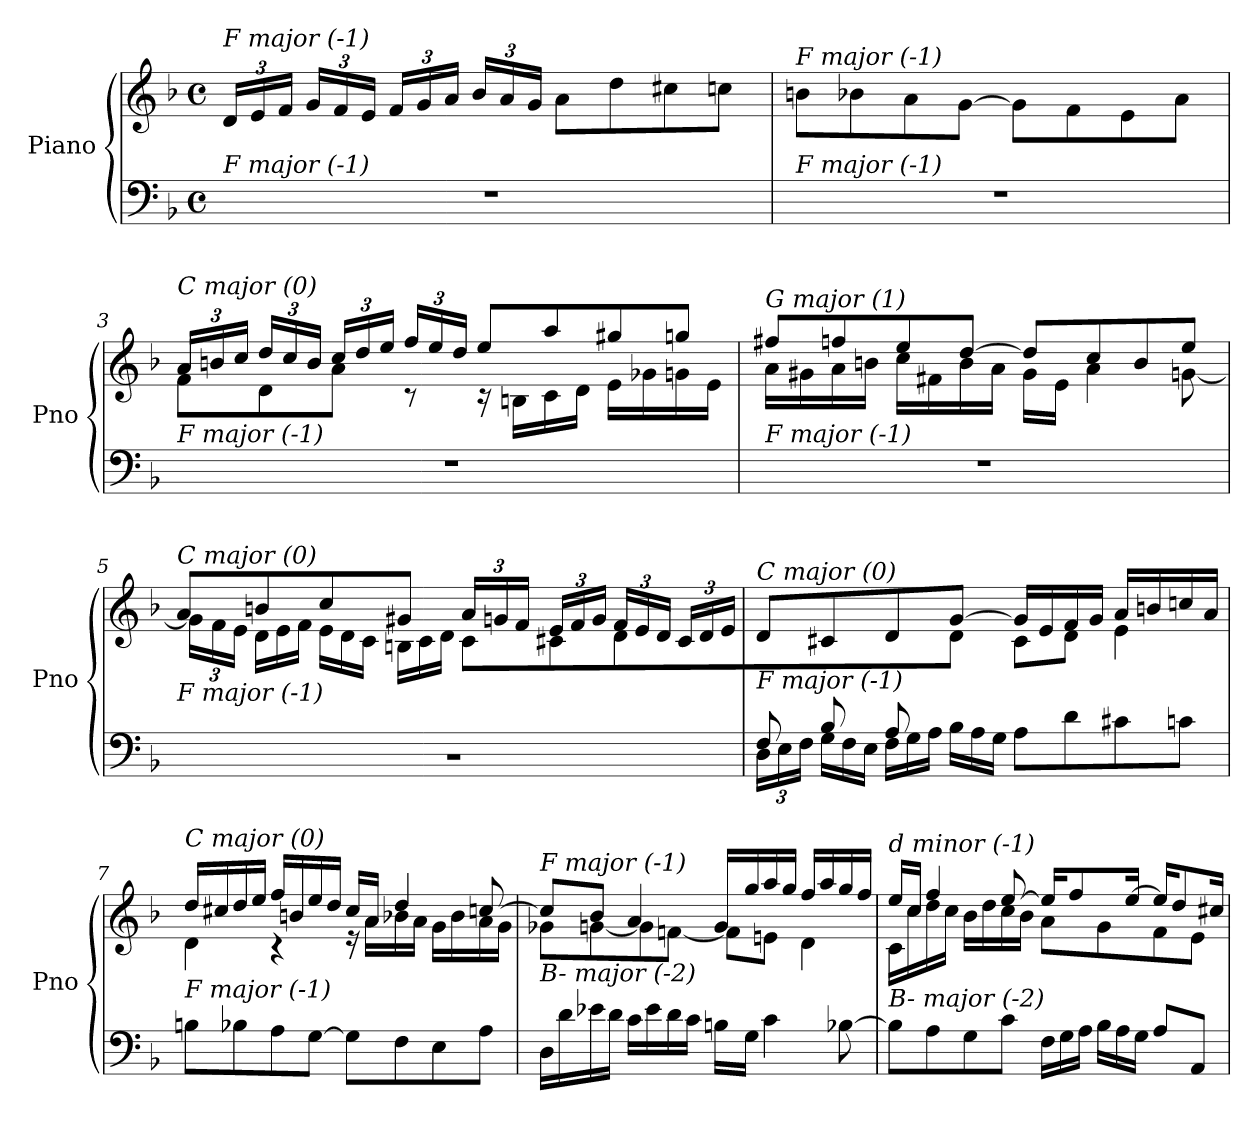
**kern	**kern
*part1	*part1
*staff2	*staff1
*I"Piano	*
*I'Pno	*
*clefF4	*clefG2
*k[b-]	*k[b-]
*M4/4	*M4/4
*met(c)	*met(c)
*	*Xbrackettup
=1	=1
!	!LO:TX:i:t=F major (-1)
!LO:TX:i:t=F major (-1)	!
1r	24d/LL
.	24e/
.	24f/JJ
.	24g/LL
.	24f/
.	24e/JJ
.	24f/LL
.	24g/
.	24a/JJ
.	24b-/LL
.	24a/
.	24g/JJ
.	8a\L
.	8dd\
.	8cc#X\
.	8ccn\J
=2	=2
!	!LO:TX:i:t=F major (-1)
!LO:TX:i:t=F major (-1)	!
1r	8bn\L
.	8b-X\
.	8a\
.	[8g\J
.	8g\L]
.	8f\
.	8e\
.	8a\J
=3	=3
*	*^
!	!LO:TX:i:t=C major (0)	!
!LO:TX:i:t=F major (-1)	!	!
1r	24a/LL	8f\L
.	24bn/	.
.	24cc/JJ	.
.	24dd/LL	8d\
.	24cc/	.
.	24b/JJ	.
.	24cc/LL	8a\J
.	24dd/	.
.	24ee/JJ	.
.	24ff/LL	8r
.	24ee/	.
.	24dd/JJ	.
.	8ee/L	16r
.	.	16Bn\LL
.	8aa/	16c\
.	.	16d\JJ
.	8gg#X/	16e\LL
.	.	16g-Xi\
.	8ggn/J	16g\
.	.	16e\JJ
!!LO:LB:g=z	!!
=4	=4	=4
!	!LO:TX:i:t=G major (1)	!
!LO:TX:i:t=F major (-1)	!	!
1r	8ff#X/L	16a\LL
.	.	16g#X\
.	8ffn/	16a\
.	.	16bn\JJ
.	8ee/	16cc\LL
.	.	16f#X\
.	[8dd/J	16b\
.	.	16a\JJ
.	8dd/L]	16g#\LL
.	.	16e\JJ
.	8cc/	4a\
.	8b/	.
.	8ee/J	[8gn\
=5	=5	=5
*^	*	*
!	!	!LO:TX:i:t=C major (0)	!
!LO:TX:i:t=F major (-1)	!	!	!
2..ryy	1r	8a/L	24g\LL]
.	.	.	24f\
.	.	.	24e\JJ
*	*	*	*Xtuplet
.	.	8bn/	24d\LL
.	.	.	24e\
.	.	.	24f\JJ
.	.	8cc/	24e\LL
.	.	.	24d\
.	.	.	24c\JJ
.	.	8g#X/J	24Bn\LL
.	.	.	24c\
.	.	.	24d\JJ
.	.	24a/LL	8c\L
.	.	24gn/	.
.	.	24f/JJ	.
.	.	24e/LL	8c#X\
.	.	24f/	.
.	.	24g/JJ	.
.	.	24f/LL	8d\
.	.	24e/	.
.	.	24d/JJ	.
8G/J	.	24c#/LL	8ryy
.	.	24d/	.
.	.	24e/JJ	.
!!LO:LB:g=z	!!
=6	=6	=6	=6
*	*Xbrackettup	*	*
!	!	!LO:TX:i:t=C major (0)	!
!LO:TX:i:t=F major (-1)	!	!	!
8F/L	24D\LL	8d/L	4.ryy
.	24E\	.	.
.	24F\JJ	.	.
*	*Xtuplet	*	*
8B-/	24G\LL	8c#X/	.
.	24F\	.	.
.	24E\JJ	.	.
8A/	24F\LL	8d/	.
.	24G\	.	.
.	24A\JJ	.	.
2ryy	24B-\LL	[8g/J	8d\J
.	24A\	.	.
.	24G\JJ	.	.
.	8A\L	16g/LL]	8c#\L
.	.	16e/	.
.	8d\	16f/	8d\J
.	.	16g/JJ	.
.	8c#X\	16a/LL	4e\
.	.	16bn/	.
8ryy	8cn\J	16ccn/	.
.	.	16a/JJ	.
*v	*v	*	*
=7	=7	=7
!	!LO:TX:i:t=C major (0)	!
!LO:TX:i:t=F major (-1)	!	!
8Bn\L	16dd/LL	4d\
.	16cc#X/	.
8B-X\	16dd/	.
.	16ee/JJ	.
8A\	16ff/LL	4r
.	16bn/	.
[8G\J	16ee/	.
.	16dd/JJ	.
8G\L]	16cc#/LL	16r
.	16a/JJ	16a\LL
8F\	4dd/	16b-X\
.	.	16a\JJ
8E\	.	16g\LL
.	.	16b-\
8A\J	[8ccn/	16a\
.	.	16g\JJ
!!LO:LB:g=z	!!
=8	=8	=8
!	!LO:TX:i:t=F major (-1)	!
!LO:TX:i:t=B- major (-2)	!	!
16D\LL	8cc/L]	8g-Xi\L
16d\	.	.
16e-X\	8b-/J	[8g\
16d\JJ	.	.
16c\LL	4a/	8g\]
16e-\	.	.
16d\	.	[8fn\J
16c\JJ	.	.
16Bn\LL	16g/LL	8f\L]
16G\JJ	16gg/	.
4c\	16aa/	8en\J
.	16gg/JJ	.
.	16ff/LL	4d\
.	16aa/	.
[8B-X\	16gg/	.
.	16ff/JJ	.
=9	=9	=9
!	!LO:TX:i:t=d minor (-1)	!
!LO:TX:i:t=B- major (-2)	!	!
8B-\L]	16ee/LL	16c\LL
.	16cc/JJ	16cc\
8A\	4ff/	16dd\
.	.	16cc\JJ
8G\	.	16b-\LL
.	.	16dd\
8c\J	[8ee/	16cc\
.	.	16b-\JJ
24F\LL	16ee/KL]	8a\L
24G\	.	.
.	8ff/	.
24A\JJ	.	.
24B-\LL	.	8g\
24A\	.	.
.	[16ee/Jk	.
24G\JJ	.	.
8A\L	16ee/KL]	8f\
.	8dd/	.
8AA/J	.	8e\J
.	16cc#X/Jk	.
*	*v	*v
=	=
*-	*-
